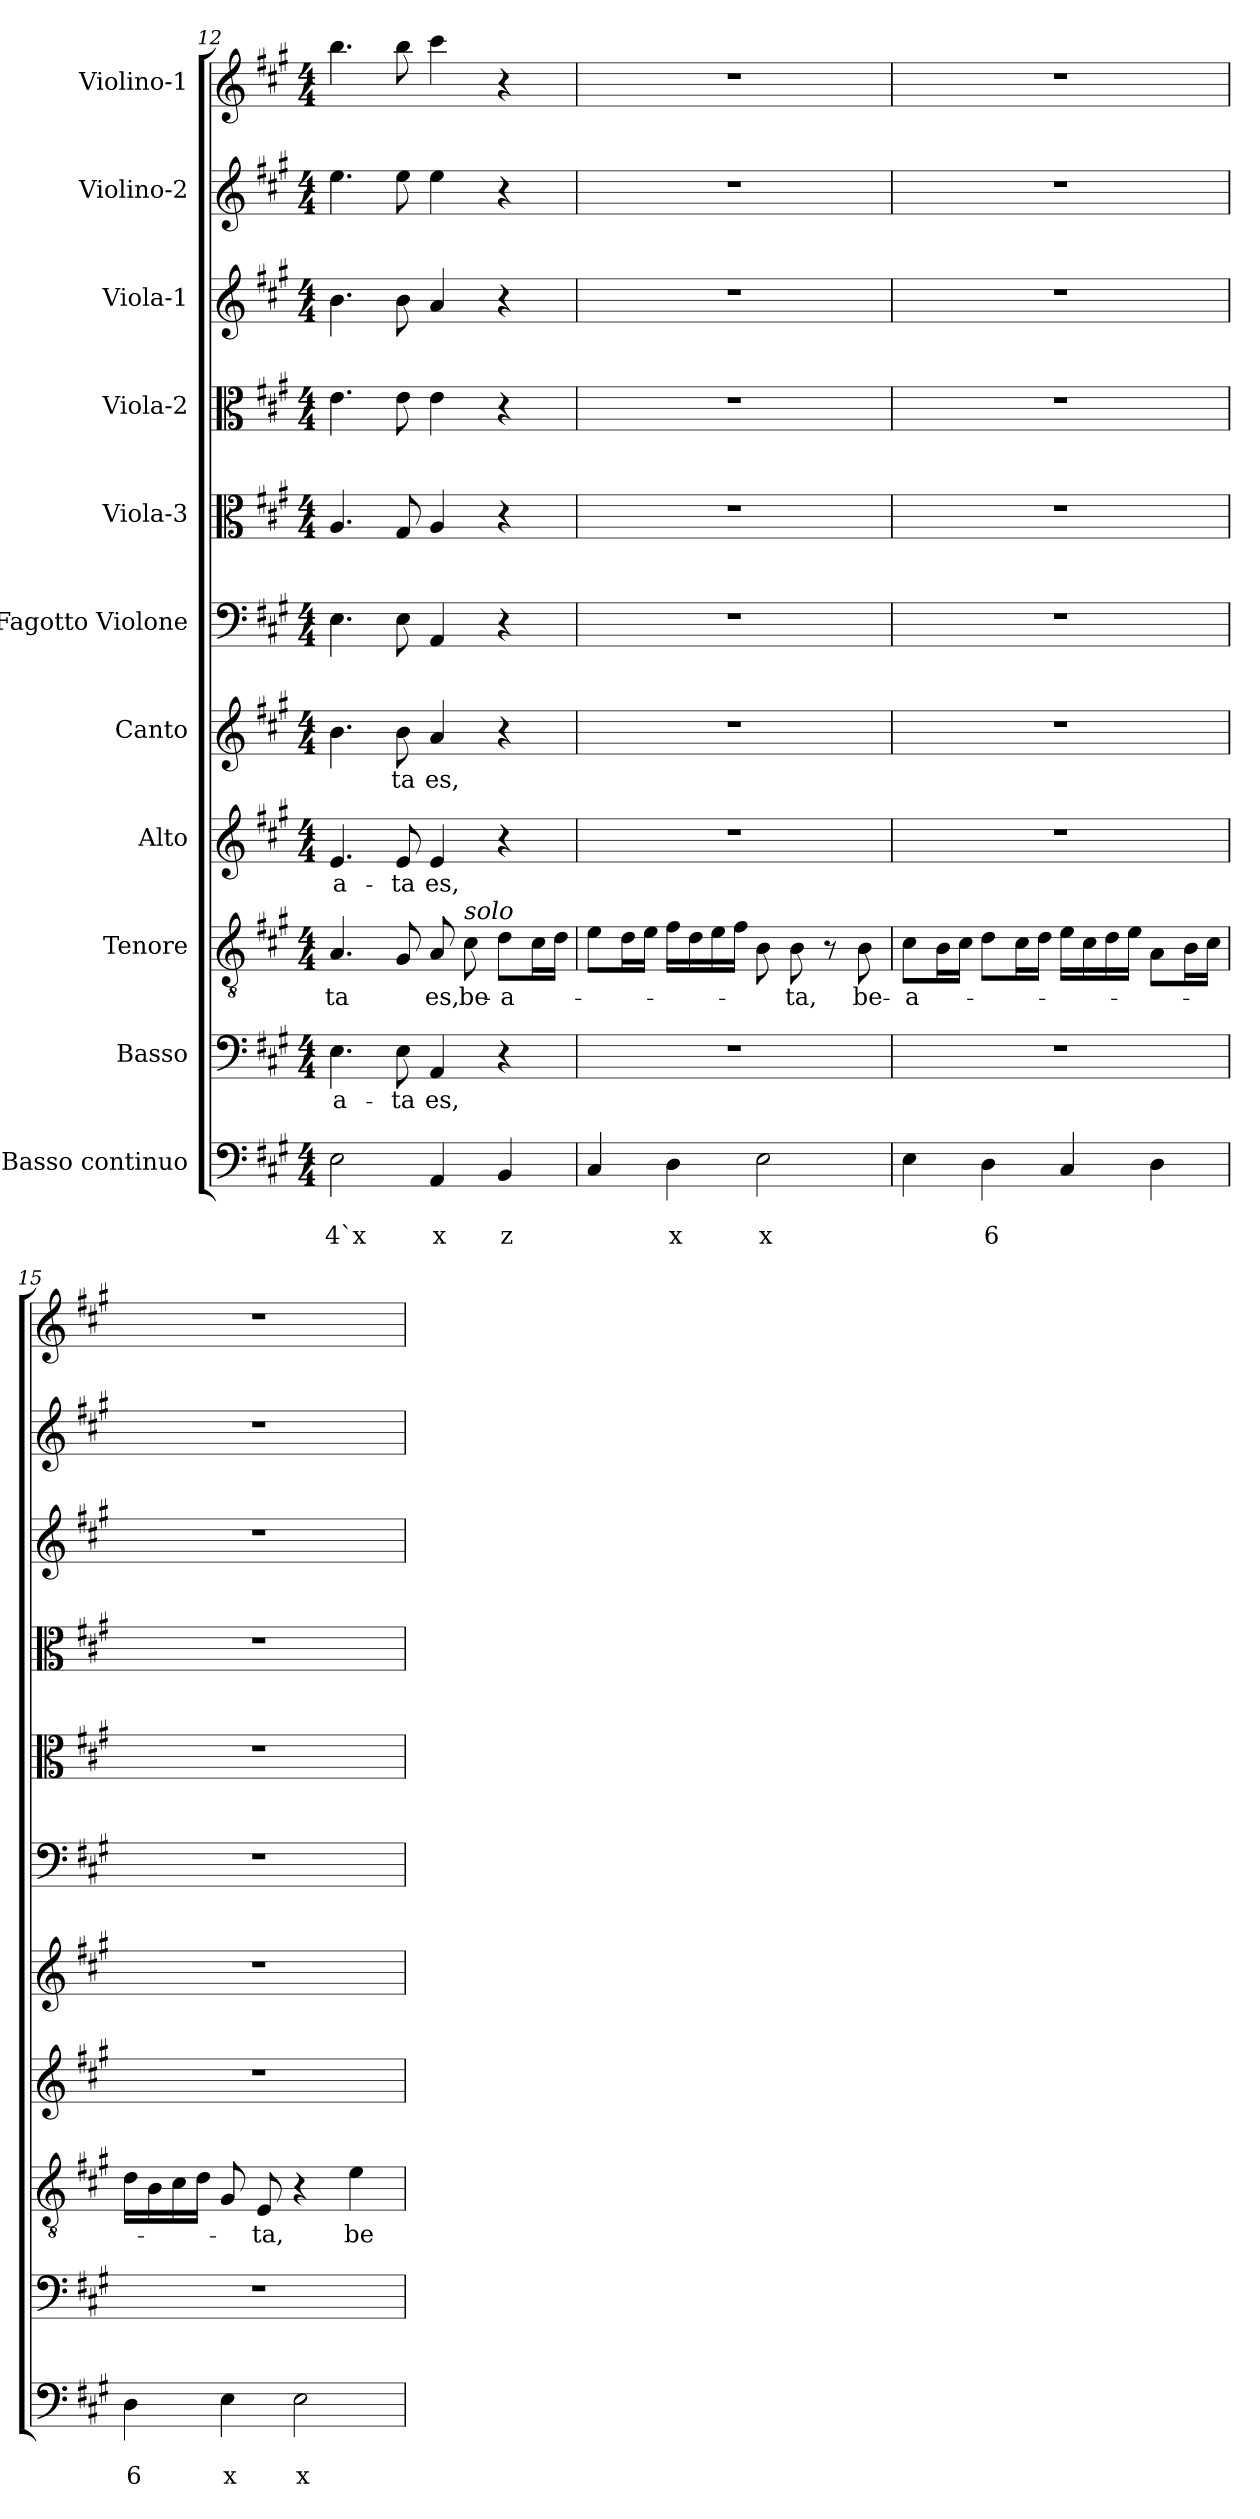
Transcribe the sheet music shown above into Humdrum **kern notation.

**kern	**text	**text	**kern	**text	**kern	**text	**kern	**text	**kern	**text	**kern	**kern	**kern	**kern	**kern	**kern
*part11	*part11	*part11	*part10	*part10	*part9	*part9	*part8	*part8	*part7	*part7	*part6	*part5	*part4	*part3	*part2	*part1
*staff11	*staff11	*staff11	*staff10	*staff10	*staff9	*staff9	*staff8	*staff8	*staff7	*staff7	*staff6	*staff5	*staff4	*staff3	*staff2	*staff1
*I"Basso continuo	*	*	*I"Basso	*	*I"Tenore	*	*I"Alto	*	*I"Canto	*	*I"Fagotto Violone	*I"Viola-3	*I"Viola-2	*I"Viola-1	*I"Violino-2	*I"Violino-1
*clefF4	*	*	*clefF4	*	*clefGv2	*	*clefG2	*	*clefG2	*	*clefF4	*clefC3	*clefC3	*clefG2	*clefG2	*clefG2
*k[f#c#g#]	*	*	*k[f#c#g#]	*	*k[f#c#g#]	*	*k[f#c#g#]	*	*k[f#c#g#]	*	*k[f#c#g#]	*k[f#c#g#]	*k[f#c#g#]	*k[f#c#g#]	*k[f#c#g#]	*k[f#c#g#]
*A:	*	*	*A:	*	*A:	*	*A:	*	*A:	*	*A:	*A:	*A:	*A:	*A:	*A:
*M4/4	*	*	*M4/4	*	*M4/4	*	*M4/4	*	*M4/4	*	*M4/4	*M4/4	*M4/4	*M4/4	*M4/4	*M4/4
=12	=12	=12	=12	=12	=12	=12	=12	=12	=12	=12	=12	=12	=12	=12	=12	=12
!	!	!LO:LY:b	!	!LO:LY:b	!	!LO:LY:b	!	!LO:LY:b	!	!	!	!	!	!	!	!
2E\	.	4`x	4.E\	-a-	4.A/	-ta	4.e/	-a-	4.b\	.	4.E\	4.A/	4.e\	4.b\	4.ee\	4.bb\
!	!	!	!	!LO:LY:b	!	!	!	!LO:LY:b	!	!LO:LY:b	!	!	!	!	!	!
.	.	.	8E\	-ta	8G#/	.	8e/	-ta	8b\	-ta	8E\	8G#/	8e\	8b\	8ee\	8bb\
!	!	!LO:LY:b	!	!LO:LY:b	!	!LO:LY:b	!	!LO:LY:b	!	!LO:LY:b	!	!	!	!	!	!
4AA/	.	x	4AA/	es,	8A/	es,	4e/	es,	4a/	es,	4AA/	4A/	4e\	4a/	4ee\	4ccc#\
!	!	!	!	!	!LO:TX:a:i:t=solo	!	!	!	!	!	!	!	!	!	!	!
!	!	!	!	!	!	!LO:LY:b	!	!	!	!	!	!	!	!	!	!
.	.	.	.	.	8c#\	be-	.	.	.	.	.	.	.	.	.	.
!	!	!LO:LY:b	!	!	!	!LO:LY:b	!	!	!	!	!	!	!	!	!	!
4BB/	.	z	4r	.	8d\L	-a-	4r	.	4r	.	4r	4r	4r	4r	4r	4r
.	.	.	.	.	16c#\L	.	.	.	.	.	.	.	.	.	.	.
.	.	.	.	.	16d\JJ	.	.	.	.	.	.	.	.	.	.	.
=13	=13	=13	=13	=13	=13	=13	=13	=13	=13	=13	=13	=13	=13	=13	=13	=13
4C#/	.	.	1r	.	8e\L	.	1r	.	1r	.	1r	1r	1r	1r	1r	1r
.	.	.	.	.	16d\L	.	.	.	.	.	.	.	.	.	.	.
.	.	.	.	.	16e\JJ	.	.	.	.	.	.	.	.	.	.	.
!	!	!LO:LY:b	!	!	!	!	!	!	!	!	!	!	!	!	!	!
4D\	.	x	.	.	16f#\LL	.	.	.	.	.	.	.	.	.	.	.
.	.	.	.	.	16d\	.	.	.	.	.	.	.	.	.	.	.
.	.	.	.	.	16e\	.	.	.	.	.	.	.	.	.	.	.
.	.	.	.	.	16f#\JJ	.	.	.	.	.	.	.	.	.	.	.
!	!	!LO:LY:b	!	!	!	!	!	!	!	!	!	!	!	!	!	!
2E\	.	x	.	.	8B\	.	.	.	.	.	.	.	.	.	.	.
!	!	!	!	!	!	!LO:LY:b	!	!	!	!	!	!	!	!	!	!
.	.	.	.	.	8B\	-ta,	.	.	.	.	.	.	.	.	.	.
.	.	.	.	.	8r	.	.	.	.	.	.	.	.	.	.	.
!	!	!	!	!	!	!LO:LY:b	!	!	!	!	!	!	!	!	!	!
.	.	.	.	.	8B\	be-	.	.	.	.	.	.	.	.	.	.
!!LO:PB:g=z
=14	=14	=14	=14	=14	=14	=14	=14	=14	=14	=14	=14	=14	=14	=14	=14	=14
!	!	!	!	!	!	!LO:LY:b	!	!	!	!	!	!	!	!	!	!
4E\	.	.	1r	.	8c#\L	-a-	1r	.	1r	.	1r	1r	1r	1r	1r	1r
.	.	.	.	.	16B\L	.	.	.	.	.	.	.	.	.	.	.
.	.	.	.	.	16c#\JJ	.	.	.	.	.	.	.	.	.	.	.
!	!	!LO:LY:b	!	!	!	!	!	!	!	!	!	!	!	!	!	!
4D\	.	6	.	.	8d\L	.	.	.	.	.	.	.	.	.	.	.
.	.	.	.	.	16c#\L	.	.	.	.	.	.	.	.	.	.	.
.	.	.	.	.	16d\JJ	.	.	.	.	.	.	.	.	.	.	.
4C#/	.	.	.	.	16e\LL	.	.	.	.	.	.	.	.	.	.	.
.	.	.	.	.	16c#\	.	.	.	.	.	.	.	.	.	.	.
.	.	.	.	.	16d\	.	.	.	.	.	.	.	.	.	.	.
.	.	.	.	.	16e\JJ	.	.	.	.	.	.	.	.	.	.	.
4D\	.	.	.	.	8A\L	.	.	.	.	.	.	.	.	.	.	.
.	.	.	.	.	16B\L	.	.	.	.	.	.	.	.	.	.	.
.	.	.	.	.	16c#\JJ	.	.	.	.	.	.	.	.	.	.	.
=15	=15	=15	=15	=15	=15	=15	=15	=15	=15	=15	=15	=15	=15	=15	=15	=15
!	!	!LO:LY:b	!	!	!	!	!	!	!	!	!	!	!	!	!	!
4D\	.	6	1r	.	16d\LL	.	1r	.	1r	.	1r	1r	1r	1r	1r	1r
.	.	.	.	.	16B\	.	.	.	.	.	.	.	.	.	.	.
.	.	.	.	.	16c#\	.	.	.	.	.	.	.	.	.	.	.
.	.	.	.	.	16d\JJ	.	.	.	.	.	.	.	.	.	.	.
!	!	!LO:LY:b	!	!	!	!	!	!	!	!	!	!	!	!	!	!
4E\	.	x	.	.	8G#/	.	.	.	.	.	.	.	.	.	.	.
!	!	!	!	!	!	!LO:LY:b	!	!	!	!	!	!	!	!	!	!
.	.	.	.	.	8E/	-ta,	.	.	.	.	.	.	.	.	.	.
!	!	!LO:LY:b	!	!	!	!	!	!	!	!	!	!	!	!	!	!
2E\	.	x	.	.	4r	.	.	.	.	.	.	.	.	.	.	.
!	!	!	!	!	!	!LO:LY:b	!	!	!	!	!	!	!	!	!	!
.	.	.	.	.	4e\	be-	.	.	.	.	.	.	.	.	.	.
=	=	=	=	=	=	=	=	=	=	=	=	=	=	=	=	=
*-	*-	*-	*-	*-	*-	*-	*-	*-	*-	*-	*-	*-	*-	*-	*-	*-
